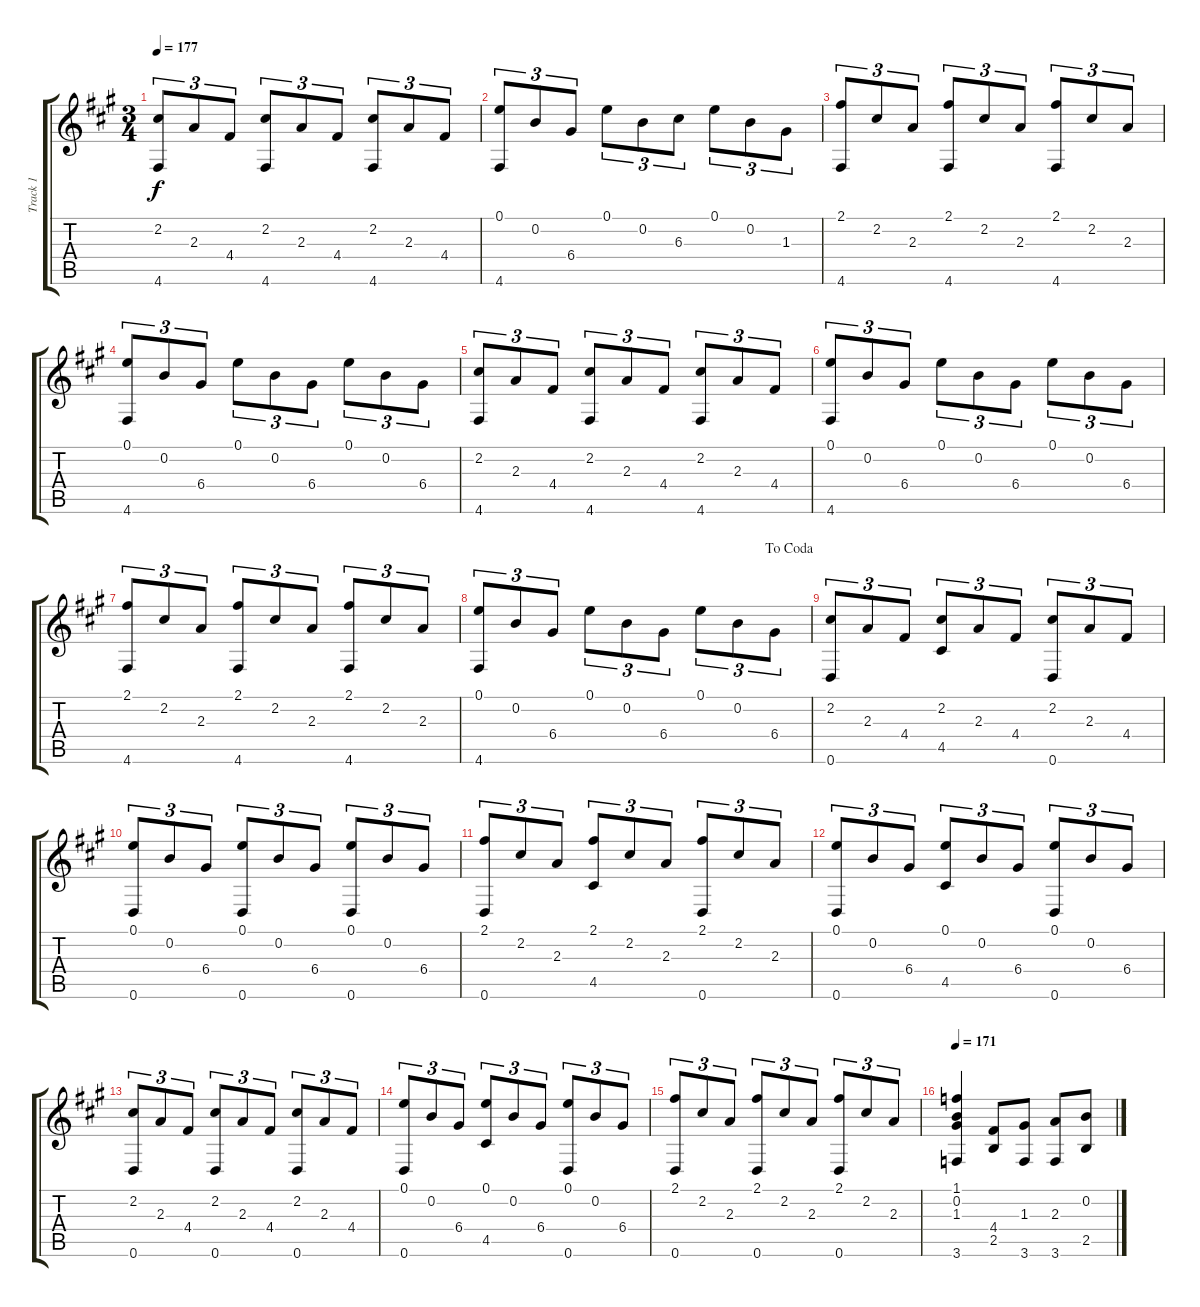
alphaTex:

\track ("Track 1" "Track 1") {instrument acousticguitarsteel}
\staff {score tabs}
\tuning (E4 B3 G3 D3 A2 D2) {hide}
\ts (3 4)
\tempo 177
\clef g2
\ks a
(2.2 4.6).8{tu (3 2) dy f} 2.3.8{tu (3 2)} 4.4.8{tu (3 2)} (2.2 4.6).8{tu (3 2)} 2.3.8{tu (3 2)} 4.4.8{tu (3 2)} (2.2 4.6).8{tu (3 2)} 2.3.8{tu (3 2)} 4.4.8{tu (3 2)} |
(0.1 4.6).8{tu (3 2)} 0.2.8{tu (3 2)} 6.4.8{tu (3 2)} 0.1.8{tu (3 2)} 0.2.8{tu (3 2)} 6.3.8{tu (3 2)} 0.1.8{tu (3 2)} 0.2.8{tu (3 2)} 1.3.8{tu (3 2)} |
(2.1 4.6).8{tu (3 2)} 2.2.8{tu (3 2)} 2.3.8{tu (3 2)} (2.1 4.6).8{tu (3 2)} 2.2.8{tu (3 2)} 2.3.8{tu (3 2)} (2.1 4.6).8{tu (3 2)} 2.2.8{tu (3 2)} 2.3.8{tu (3 2)} |
(0.1 4.6).8{tu (3 2)} 0.2.8{tu (3 2)} 6.4.8{tu (3 2)} 0.1.8{tu (3 2)} 0.2.8{tu (3 2)} 6.4.8{tu (3 2)} 0.1.8{tu (3 2)} 0.2.8{tu (3 2)} 6.4.8{tu (3 2)} |
(2.2 4.6).8{tu (3 2)} 2.3.8{tu (3 2)} 4.4.8{tu (3 2)} (2.2 4.6).8{tu (3 2)} 2.3.8{tu (3 2)} 4.4.8{tu (3 2)} (2.2 4.6).8{tu (3 2)} 2.3.8{tu (3 2)} 4.4.8{tu (3 2)} |
(0.1 4.6).8{tu (3 2)} 0.2.8{tu (3 2)} 6.4.8{tu (3 2)} 0.1.8{tu (3 2)} 0.2.8{tu (3 2)} 6.4.8{tu (3 2)} 0.1.8{tu (3 2)} 0.2.8{tu (3 2)} 6.4.8{tu (3 2)} |
(2.1 4.6).8{tu (3 2)} 2.2.8{tu (3 2)} 2.3.8{tu (3 2)} (2.1 4.6).8{tu (3 2)} 2.2.8{tu (3 2)} 2.3.8{tu (3 2)} (2.1 4.6).8{tu (3 2)} 2.2.8{tu (3 2)} 2.3.8{tu (3 2)} |
\jump dacoda
(0.1 4.6).8{tu (3 2)} 0.2.8{tu (3 2)} 6.4.8{tu (3 2)} 0.1.8{tu (3 2)} 0.2.8{tu (3 2)} 6.4.8{tu (3 2)} 0.1.8{tu (3 2)} 0.2.8{tu (3 2)} 6.4.8{tu (3 2)} |
(2.2 0.6).8{tu (3 2)} 2.3.8{tu (3 2)} 4.4.8{tu (3 2)} (2.2 4.5).8{tu (3 2)} 2.3.8{tu (3 2)} 4.4.8{tu (3 2)} (2.2 0.6).8{tu (3 2)} 2.3.8{tu (3 2)} 4.4.8{tu (3 2)} |
(0.1 0.6).8{tu (3 2)} 0.2.8{tu (3 2)} 6.4.8{tu (3 2)} (0.1 0.6).8{tu (3 2)} 0.2.8{tu (3 2)} 6.4.8{tu (3 2)} (0.1 0.6).8{tu (3 2)} 0.2.8{tu (3 2)} 6.4.8{tu (3 2)} |
(2.1 0.6).8{tu (3 2)} 2.2.8{tu (3 2)} 2.3.8{tu (3 2)} (2.1 4.5).8{tu (3 2)} 2.2.8{tu (3 2)} 2.3.8{tu (3 2)} (2.1 0.6).8{tu (3 2)} 2.2.8{tu (3 2)} 2.3.8{tu (3 2)} |
(0.1 0.6).8{tu (3 2)} 0.2.8{tu (3 2)} 6.4.8{tu (3 2)} (0.1 4.5).8{tu (3 2)} 0.2.8{tu (3 2)} 6.4.8{tu (3 2)} (0.1 0.6).8{tu (3 2)} 0.2.8{tu (3 2)} 6.4.8{tu (3 2)} |
(2.2 0.6).8{tu (3 2)} 2.3.8{tu (3 2)} 4.4.8{tu (3 2)} (2.2 0.6).8{tu (3 2)} 2.3.8{tu (3 2)} 4.4.8{tu (3 2)} (2.2 0.6).8{tu (3 2)} 2.3.8{tu (3 2)} 4.4.8{tu (3 2)} |
(0.1 0.6).8{tu (3 2)} 0.2.8{tu (3 2)} 6.4.8{tu (3 2)} (0.1 4.5).8{tu (3 2)} 0.2.8{tu (3 2)} 6.4.8{tu (3 2)} (0.1 0.6).8{tu (3 2)} 0.2.8{tu (3 2)} 6.4.8{tu (3 2)} |
(2.1 0.6).8{tu (3 2)} 2.2.8{tu (3 2)} 2.3.8{tu (3 2)} (2.1 0.6).8{tu (3 2)} 2.2.8{tu (3 2)} 2.3.8{tu (3 2)} (2.1 0.6).8{tu (3 2)} 2.2.8{tu (3 2)} 2.3.8{tu (3 2)} |
\tempo 171
(1.1 0.2 1.3 3.6).4 (4.4 2.5).8 (1.3 3.6).8 (2.3 3.6).8 (0.2 2.5).8
